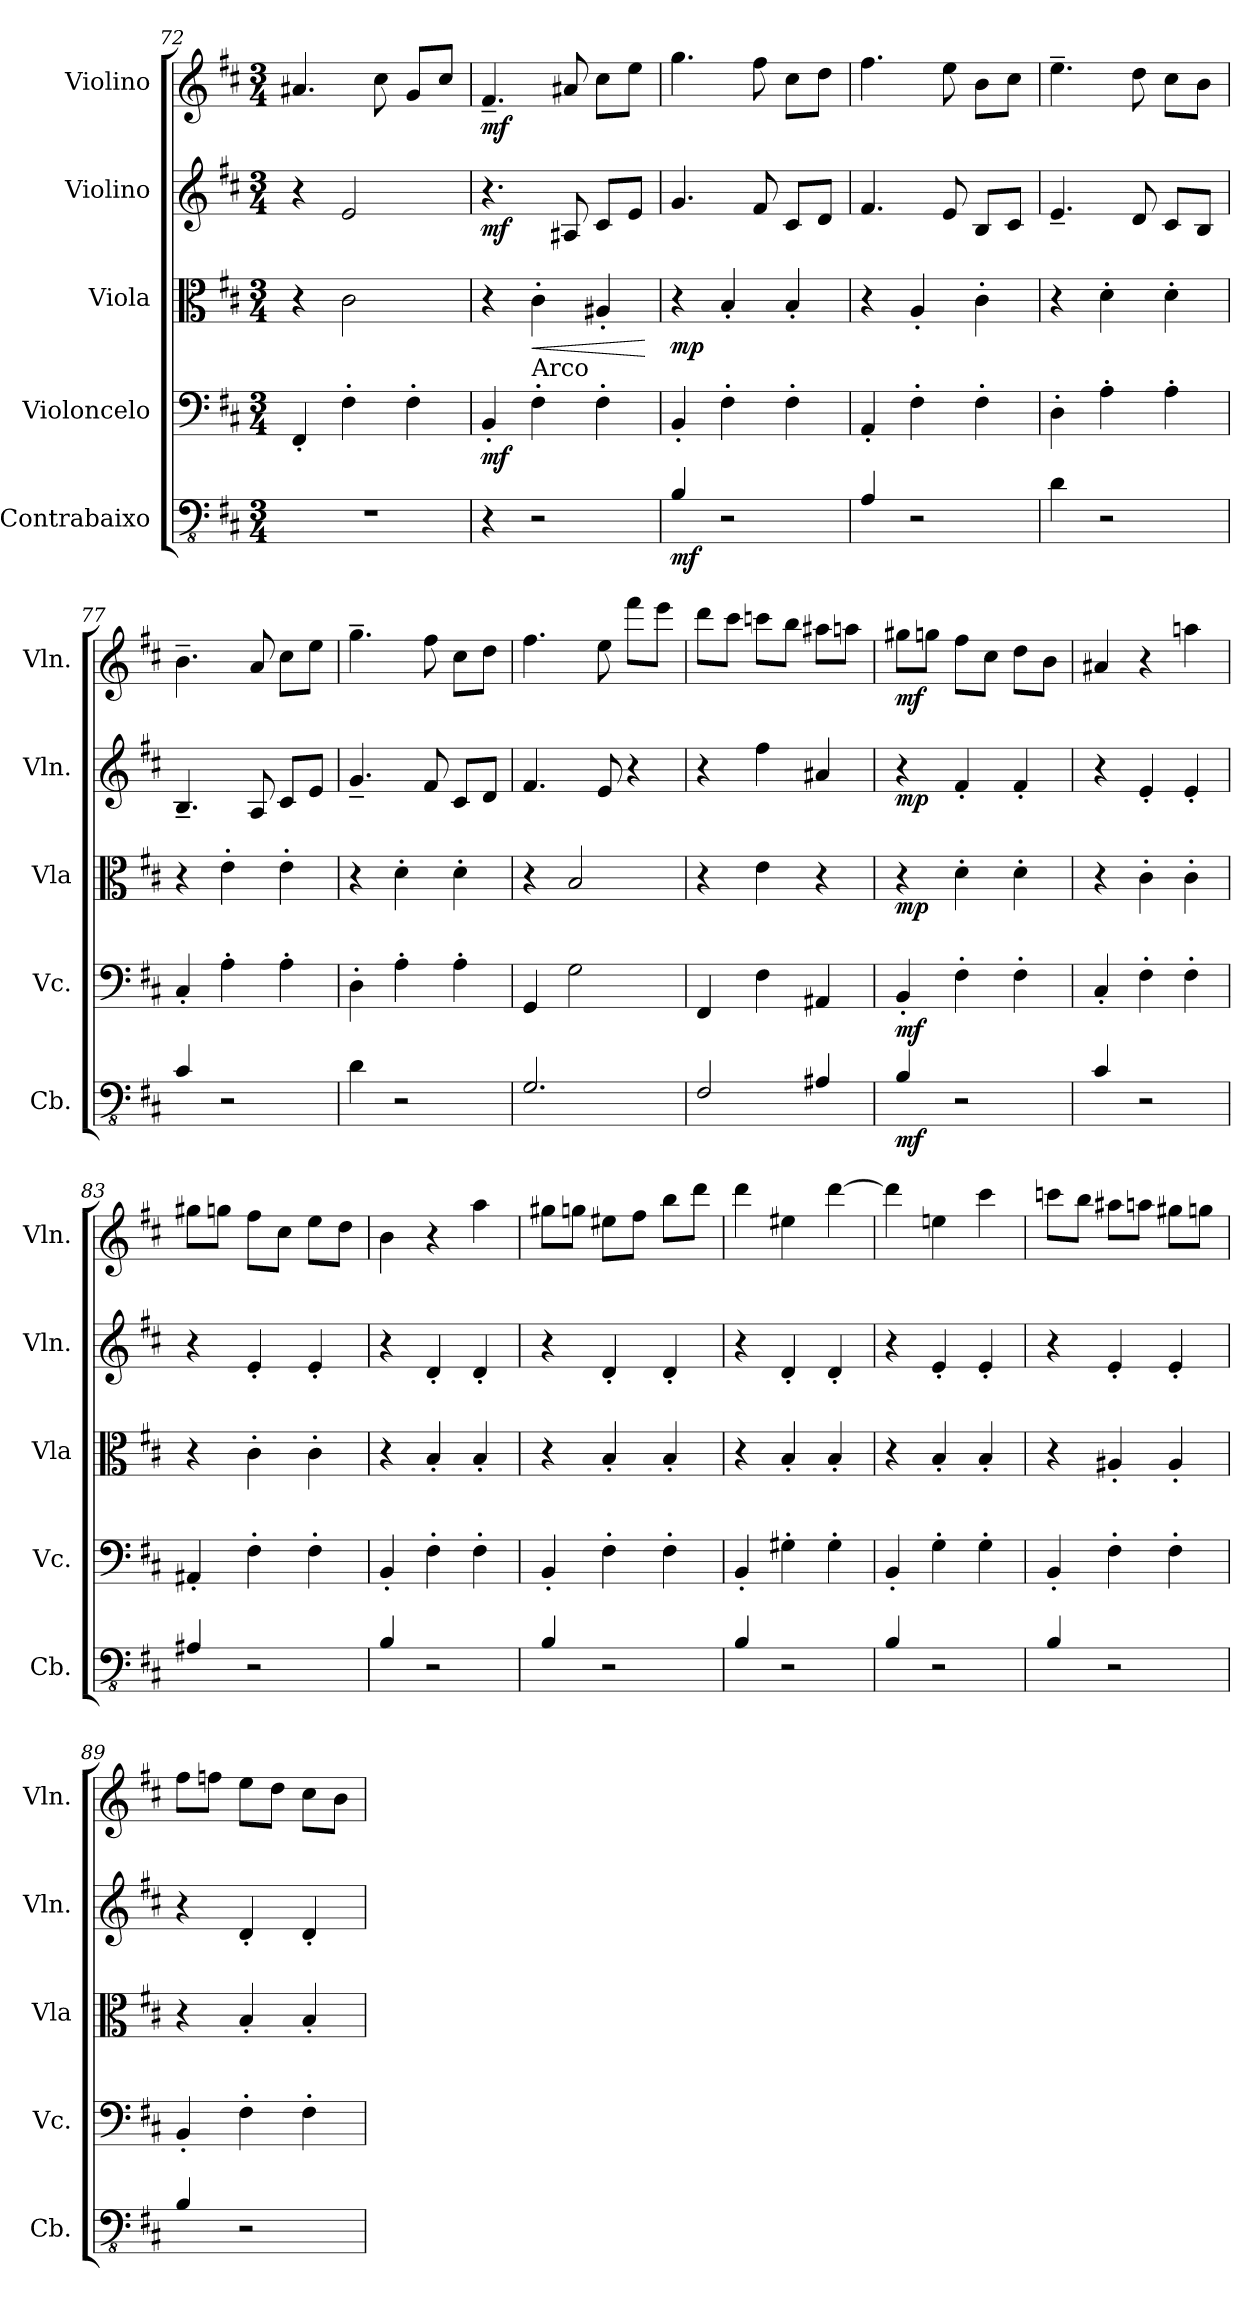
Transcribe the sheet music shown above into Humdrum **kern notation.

**kern	**dynam	**kern	**dynam	**kern	**dynam	**kern	**dynam	**kern	**dynam
*part5	*part5	*part4	*part4	*part3	*part3	*part2	*part2	*part1	*part1
*staff5	*staff5	*staff4	*staff4	*staff3	*staff3	*staff2	*staff2	*staff1	*staff1
*I"Contrabaixo	*	*I"Violoncelo	*	*I"Viola	*	*I"Violino	*	*I"Violino	*
*I'Cb.	*	*I'Vc.	*	*I'Vla	*	*I'Vln.	*	*I'Vln.	*
*clefFv4	*	*clefF4	*	*clefC3	*	*clefG2	*	*clefG2	*
*ITrd7c12	*	*	*	*	*	*	*	*	*
*k[f#c#]	*	*k[f#c#]	*	*k[f#c#]	*	*k[f#c#]	*	*k[f#c#]	*
*M3/4	*	*M3/4	*	*M3/4	*	*M3/4	*	*M3/4	*
=72	=72	=72	=72	=72	=72	=72	=72	=72	=72
2.r	.	4FF#'/	.	4r	.	4r	.	4.a#X/	.
.	.	4F#'\	.	2c#\	.	2e/	.	.	.
.	.	.	.	.	.	.	.	8cc#\	.
.	.	4F#'\	.	.	.	.	.	8g/L	.
.	.	.	.	.	.	.	.	8cc#/J	.
=73	=73	=73	=73	=73	=73	=73	=73	=73	=73
!	!	!	!LO:DY:b	!	!	!	!LO:DY:b	!	!LO:DY:b
4r	.	4BB'/	mf	4r	.	4.r	mf	4.f#~/	mf
!	!	!LO:TX:a:t=Arco	!	!	!	!	!	!	!
!	!	!	!	!	!LO:HP:b	!	!	!	!
2r	.	4F#'\	.	4c#'\	<	.	.	.	.
.	.	.	.	.	.	8A#X/	.	8a#X/	.
.	.	4F#'\	.	4A#X'/	.	8c#/L	.	8cc#\L	.
.	.	.	.	.	.	8e/J	.	8ee\J	.
.	.	.	.	.	[	.	.	.	.
=74	=74	=74	=74	=74	=74	=74	=74	=74	=74
!	!LO:DY:b	!	!	!	!LO:DY:b	!	!	!	!
4BBB/	mf	4BB'/	.	4r	mp	4.g/	.	4.gg\	.
2r	.	4F#'\	.	4B'/	.	.	.	.	.
.	.	.	.	.	.	8f#/	.	8ff#\	.
.	.	4F#'\	.	4B'/	.	8c#/L	.	8cc#\L	.
.	.	.	.	.	.	8d/J	.	8dd\J	.
=75	=75	=75	=75	=75	=75	=75	=75	=75	=75
4AAA/	.	4AA'/	.	4r	.	4.f#/	.	4.ff#\	.
2r	.	4F#'\	.	4A'/	.	.	.	.	.
.	.	.	.	.	.	8e/	.	8ee\	.
.	.	4F#'\	.	4c#'\	.	8B/L	.	8b\L	.
.	.	.	.	.	.	8c#/J	.	8cc#\J	.
=76	=76	=76	=76	=76	=76	=76	=76	=76	=76
4DD\	.	4D'\	.	4r	.	4.e~/	.	4.ee~\	.
2r	.	4A'\	.	4d'\	.	.	.	.	.
.	.	.	.	.	.	8d/	.	8dd\	.
.	.	4A'\	.	4d'\	.	8c#/L	.	8cc#\L	.
.	.	.	.	.	.	8B/J	.	8b\J	.
=77	=77	=77	=77	=77	=77	=77	=77	=77	=77
4CC#/	.	4C#'/	.	4r	.	4.B~/	.	4.b~\	.
2r	.	4A'\	.	4e'\	.	.	.	.	.
.	.	.	.	.	.	8A/	.	8a/	.
.	.	4A'\	.	4e'\	.	8c#/L	.	8cc#\L	.
.	.	.	.	.	.	8e/J	.	8ee\J	.
!!LO:PB:g=z
=78	=78	=78	=78	=78	=78	=78	=78	=78	=78
4DD\	.	4D'\	.	4r	.	4.g~/	.	4.gg~\	.
2r	.	4A'\	.	4d'\	.	.	.	.	.
.	.	.	.	.	.	8f#/	.	8ff#\	.
.	.	4A'\	.	4d'\	.	8c#/L	.	8cc#\L	.
.	.	.	.	.	.	8d/J	.	8dd\J	.
=79	=79	=79	=79	=79	=79	=79	=79	=79	=79
2.GGG/	.	4GG/	.	4r	.	4.f#/	.	4.ff#\	.
.	.	2G\	.	2B/	.	.	.	.	.
.	.	.	.	.	.	8e/	.	8ee\	.
.	.	.	.	.	.	4r	.	8fff#\L	.
.	.	.	.	.	.	.	.	8eee\J	.
=80	=80	=80	=80	=80	=80	=80	=80	=80	=80
2FFF#/	.	4FF#/	.	4r	.	4r	.	8ddd\L	.
.	.	.	.	.	.	.	.	8ccc#\J	.
.	.	4F#\	.	4e\	.	4ff#\	.	8cccn\L	.
.	.	.	.	.	.	.	.	8bb\J	.
4AAA#X/	.	4AA#X/	.	4r	.	4a#X/	.	8aa#X\L	.
.	.	.	.	.	.	.	.	8aan\J	.
=81	=81	=81	=81	=81	=81	=81	=81	=81	=81
!	!LO:DY:b	!	!LO:DY:b	!	!LO:DY:b	!	!LO:DY:b	!	!LO:DY:b
4BBB/	mf	4BB'/	mf	4r	mp	4r	mp	8gg#X\L	mf
.	.	.	.	.	.	.	.	8ggn\J	.
2r	.	4F#'\	.	4d'\	.	4f#'/	.	8ff#\L	.
.	.	.	.	.	.	.	.	8cc#\J	.
.	.	4F#'\	.	4d'\	.	4f#'/	.	8dd\L	.
.	.	.	.	.	.	.	.	8b\J	.
=82	=82	=82	=82	=82	=82	=82	=82	=82	=82
4CC#/	.	4C#'/	.	4r	.	4r	.	4a#X/	.
2r	.	4F#'\	.	4c#'\	.	4e'/	.	4r	.
.	.	4F#'\	.	4c#'\	.	4e'/	.	4aan\	.
=83	=83	=83	=83	=83	=83	=83	=83	=83	=83
4AAA#X/	.	4AA#X'/	.	4r	.	4r	.	8gg#X\L	.
.	.	.	.	.	.	.	.	8ggn\J	.
2r	.	4F#'\	.	4c#'\	.	4e'/	.	8ff#\L	.
.	.	.	.	.	.	.	.	8cc#\J	.
.	.	4F#'\	.	4c#'\	.	4e'/	.	8ee\L	.
.	.	.	.	.	.	.	.	8dd\J	.
!!LO:LB:g=z
=84	=84	=84	=84	=84	=84	=84	=84	=84	=84
4BBB/	.	4BB'/	.	4r	.	4r	.	4b\	.
2r	.	4F#'\	.	4B'/	.	4d'/	.	4r	.
.	.	4F#'\	.	4B'/	.	4d'/	.	4aa\	.
=85	=85	=85	=85	=85	=85	=85	=85	=85	=85
4BBB/	.	4BB'/	.	4r	.	4r	.	8gg#X\L	.
.	.	.	.	.	.	.	.	8ggn\J	.
2r	.	4F#'\	.	4B'/	.	4d'/	.	8ee#X\L	.
.	.	.	.	.	.	.	.	8ff#\J	.
.	.	4F#'\	.	4B'/	.	4d'/	.	8bb\L	.
.	.	.	.	.	.	.	.	8ddd\J	.
=86	=86	=86	=86	=86	=86	=86	=86	=86	=86
4BBB/	.	4BB'/	.	4r	.	4r	.	4ddd\	.
2r	.	4G#X'\	.	4B'/	.	4d'/	.	4ee#X\	.
.	.	4G#'\	.	4B'/	.	4d'/	.	[4ddd\	.
=87	=87	=87	=87	=87	=87	=87	=87	=87	=87
4BBB/	.	4BB'/	.	4r	.	4r	.	4ddd\]	.
2r	.	4G'\	.	4B'/	.	4e'/	.	4een\	.
.	.	4G'\	.	4B'/	.	4e'/	.	4ccc#\	.
=88	=88	=88	=88	=88	=88	=88	=88	=88	=88
4BBB/	.	4BB'/	.	4r	.	4r	.	8cccn\L	.
.	.	.	.	.	.	.	.	8bb\J	.
2r	.	4F#'\	.	4A#X'/	.	4e'/	.	8aa#X\L	.
.	.	.	.	.	.	.	.	8aan\J	.
.	.	4F#'\	.	4A#'/	.	4e'/	.	8gg#X\L	.
.	.	.	.	.	.	.	.	8ggn\J	.
=89	=89	=89	=89	=89	=89	=89	=89	=89	=89
4BBB/	.	4BB'/	.	4r	.	4r	.	8ff#\L	.
.	.	.	.	.	.	.	.	8ffn\J	.
2r	.	4F#'\	.	4B'/	.	4d'/	.	8ee\L	.
.	.	.	.	.	.	.	.	8dd\J	.
.	.	4F#'\	.	4B'/	.	4d'/	.	8cc#\L	.
.	.	.	.	.	.	.	.	8b\J	.
=	=	=	=	=	=	=	=	=	=
*-	*-	*-	*-	*-	*-	*-	*-	*-	*-
